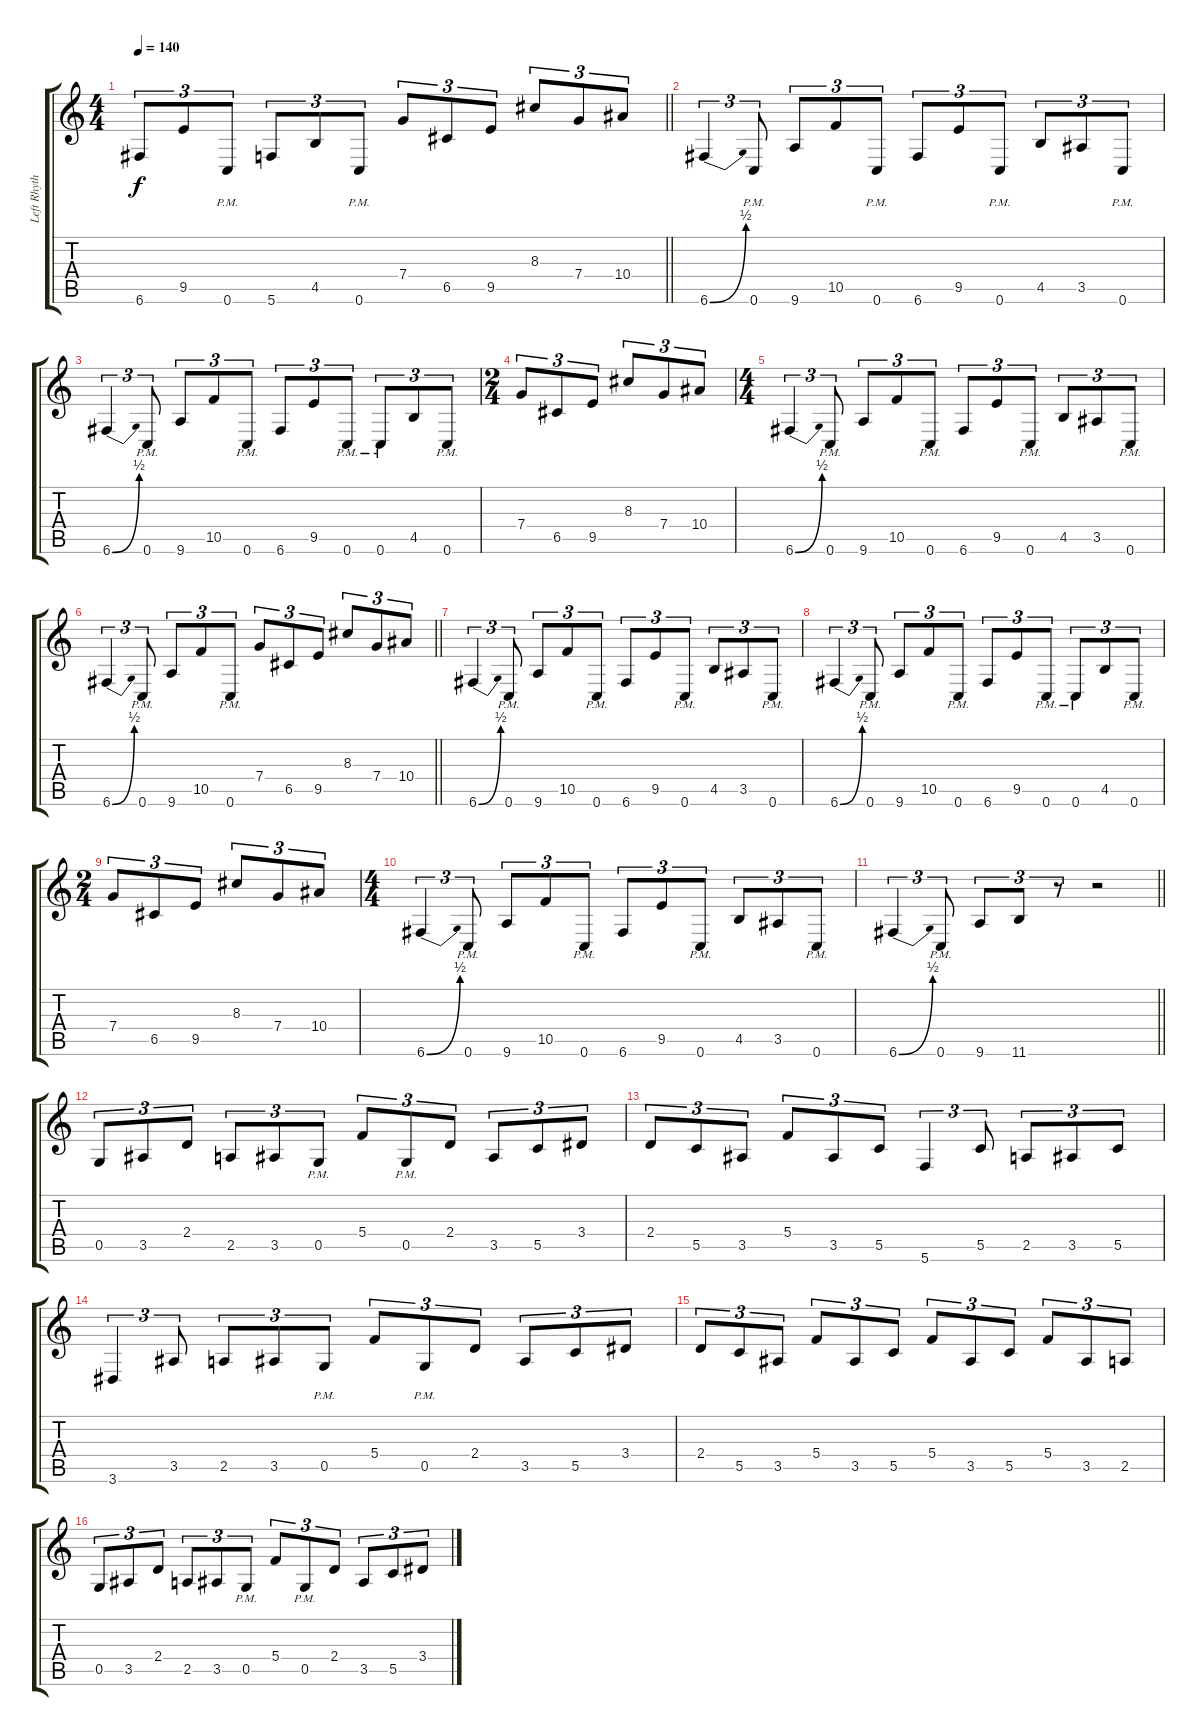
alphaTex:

\track ("Left Rhythm" "Left Rhyth") {instrument distortionguitar}
\staff {score tabs}
\tuning (D4 A3 F3 C3 G2 C2) {hide}
\ts (4 4)
\section ("" "")
\tempo 140
\clef g2
\barLineRight lightlight
\ks c
6.6.8{tu (3 2) dy f} 9.5.8{tu (3 2)} 0.6{pm}.8{tu (3 2)} 5.6.8{tu (3 2)} 4.5.8{tu (3 2)} 0.6{pm}.8{tu (3 2)} 7.4.8{tu (3 2)} 6.5.8{tu (3 2)} 9.5.8{tu (3 2)} 8.3.8{tu (3 2)} 7.4.8{tu (3 2)} 10.4.8{tu (3 2)} |
\section ("" "")
6.6{be (bend 0 0 60 2)}.4{tu (3 2)} 0.6{pm}.8{tu (3 2)} 9.6.8{tu (3 2)} 10.5.8{tu (3 2)} 0.6{pm}.8{tu (3 2)} 6.6.8{tu (3 2)} 9.5.8{tu (3 2)} 0.6{pm}.8{tu (3 2)} 4.5.8{tu (3 2)} 3.5.8{tu (3 2)} 0.6{pm}.8{tu (3 2)} |
6.6{be (bend 0 0 60 2)}.4{tu (3 2)} 0.6{pm}.8{tu (3 2)} 9.6.8{tu (3 2)} 10.5.8{tu (3 2)} 0.6{pm}.8{tu (3 2)} 6.6.8{tu (3 2)} 9.5.8{tu (3 2)} 0.6{pm}.8{tu (3 2)} 0.6{pm}.8{tu (3 2)} 4.5.8{tu (3 2)} 0.6{pm}.8{tu (3 2)} |
\ts (2 4)
7.4.8{tu (3 2)} 6.5.8{tu (3 2)} 9.5.8{tu (3 2)} 8.3.8{tu (3 2)} 7.4.8{tu (3 2)} 10.4.8{tu (3 2)} |
\ts (4 4)
6.6{be (bend 0 0 60 2)}.4{tu (3 2)} 0.6{pm}.8{tu (3 2)} 9.6.8{tu (3 2)} 10.5.8{tu (3 2)} 0.6{pm}.8{tu (3 2)} 6.6.8{tu (3 2)} 9.5.8{tu (3 2)} 0.6{pm}.8{tu (3 2)} 4.5.8{tu (3 2)} 3.5.8{tu (3 2)} 0.6{pm}.8{tu (3 2)} |
\barLineRight lightlight
6.6{be (bend 0 0 60 2)}.4{tu (3 2)} 0.6{pm}.8{tu (3 2)} 9.6.8{tu (3 2)} 10.5.8{tu (3 2)} 0.6{pm}.8{tu (3 2)} 7.4.8{tu (3 2)} 6.5.8{tu (3 2)} 9.5.8{tu (3 2)} 8.3.8{tu (3 2)} 7.4.8{tu (3 2)} 10.4.8{tu (3 2)} |
\section ("" "")
6.6{be (bend 0 0 60 2)}.4{tu (3 2)} 0.6{pm}.8{tu (3 2)} 9.6.8{tu (3 2)} 10.5.8{tu (3 2)} 0.6{pm}.8{tu (3 2)} 6.6.8{tu (3 2)} 9.5.8{tu (3 2)} 0.6{pm}.8{tu (3 2)} 4.5.8{tu (3 2)} 3.5.8{tu (3 2)} 0.6{pm}.8{tu (3 2)} |
6.6{be (bend 0 0 60 2)}.4{tu (3 2)} 0.6{pm}.8{tu (3 2)} 9.6.8{tu (3 2)} 10.5.8{tu (3 2)} 0.6{pm}.8{tu (3 2)} 6.6.8{tu (3 2)} 9.5.8{tu (3 2)} 0.6{pm}.8{tu (3 2)} 0.6{pm}.8{tu (3 2)} 4.5.8{tu (3 2)} 0.6{pm}.8{tu (3 2)} |
\ts (2 4)
7.4.8{tu (3 2) balance 8} 6.5.8{tu (3 2)} 9.5.8{tu (3 2)} 8.3.8{tu (3 2)} 7.4.8{tu (3 2)} 10.4.8{tu (3 2)} |
\ts (4 4)
6.6{be (bend 0 0 60 2)}.4{tu (3 2) balance 0} 0.6{pm}.8{tu (3 2)} 9.6.8{tu (3 2)} 10.5.8{tu (3 2)} 0.6{pm}.8{tu (3 2)} 6.6.8{tu (3 2)} 9.5.8{tu (3 2)} 0.6{pm}.8{tu (3 2)} 4.5.8{tu (3 2)} 3.5.8{tu (3 2)} 0.6{pm}.8{tu (3 2)} |
\barLineRight lightlight
6.6{be (bend 0 0 60 2)}.4{tu (3 2)} 0.6{pm}.8{tu (3 2)} 9.6.8{tu (3 2)} 11.6.8{tu (3 2)} r.8{tu (3 2)} r.2 |
\section ("" "")
0.5.8{tu (3 2)} 3.5.8{tu (3 2)} 2.4.8{tu (3 2)} 2.5.8{tu (3 2)} 3.5.8{tu (3 2)} 0.5{pm}.8{tu (3 2)} 5.4.8{tu (3 2)} 0.5{pm}.8{tu (3 2)} 2.4.8{tu (3 2)} 3.5.8{tu (3 2)} 5.5.8{tu (3 2)} 3.4.8{tu (3 2)} |
2.4.8{tu (3 2)} 5.5.8{tu (3 2)} 3.5.8{tu (3 2)} 5.4.8{tu (3 2)} 3.5.8{tu (3 2)} 5.5.8{tu (3 2)} 5.6.4{tu (3 2)} 5.5.8{tu (3 2)} 2.5.8{tu (3 2)} 3.5.8{tu (3 2)} 5.5.8{tu (3 2)} |
3.6.4{tu (3 2)} 3.5.8{tu (3 2)} 2.5.8{tu (3 2)} 3.5.8{tu (3 2)} 0.5{pm}.8{tu (3 2)} 5.4.8{tu (3 2)} 0.5{pm}.8{tu (3 2)} 2.4.8{tu (3 2)} 3.5.8{tu (3 2)} 5.5.8{tu (3 2)} 3.4.8{tu (3 2)} |
2.4.8{tu (3 2)} 5.5.8{tu (3 2)} 3.5.8{tu (3 2)} 5.4.8{tu (3 2)} 3.5.8{tu (3 2)} 5.5.8{tu (3 2)} 5.4.8{tu (3 2)} 3.5.8{tu (3 2)} 5.5.8{tu (3 2)} 5.4.8{tu (3 2)} 3.5.8{tu (3 2)} 2.5.8{tu (3 2)} |
0.5.8{tu (3 2)} 3.5.8{tu (3 2)} 2.4.8{tu (3 2)} 2.5.8{tu (3 2)} 3.5.8{tu (3 2)} 0.5{pm}.8{tu (3 2)} 5.4.8{tu (3 2)} 0.5{pm}.8{tu (3 2)} 2.4.8{tu (3 2)} 3.5.8{tu (3 2)} 5.5.8{tu (3 2)} 3.4.8{tu (3 2)}
